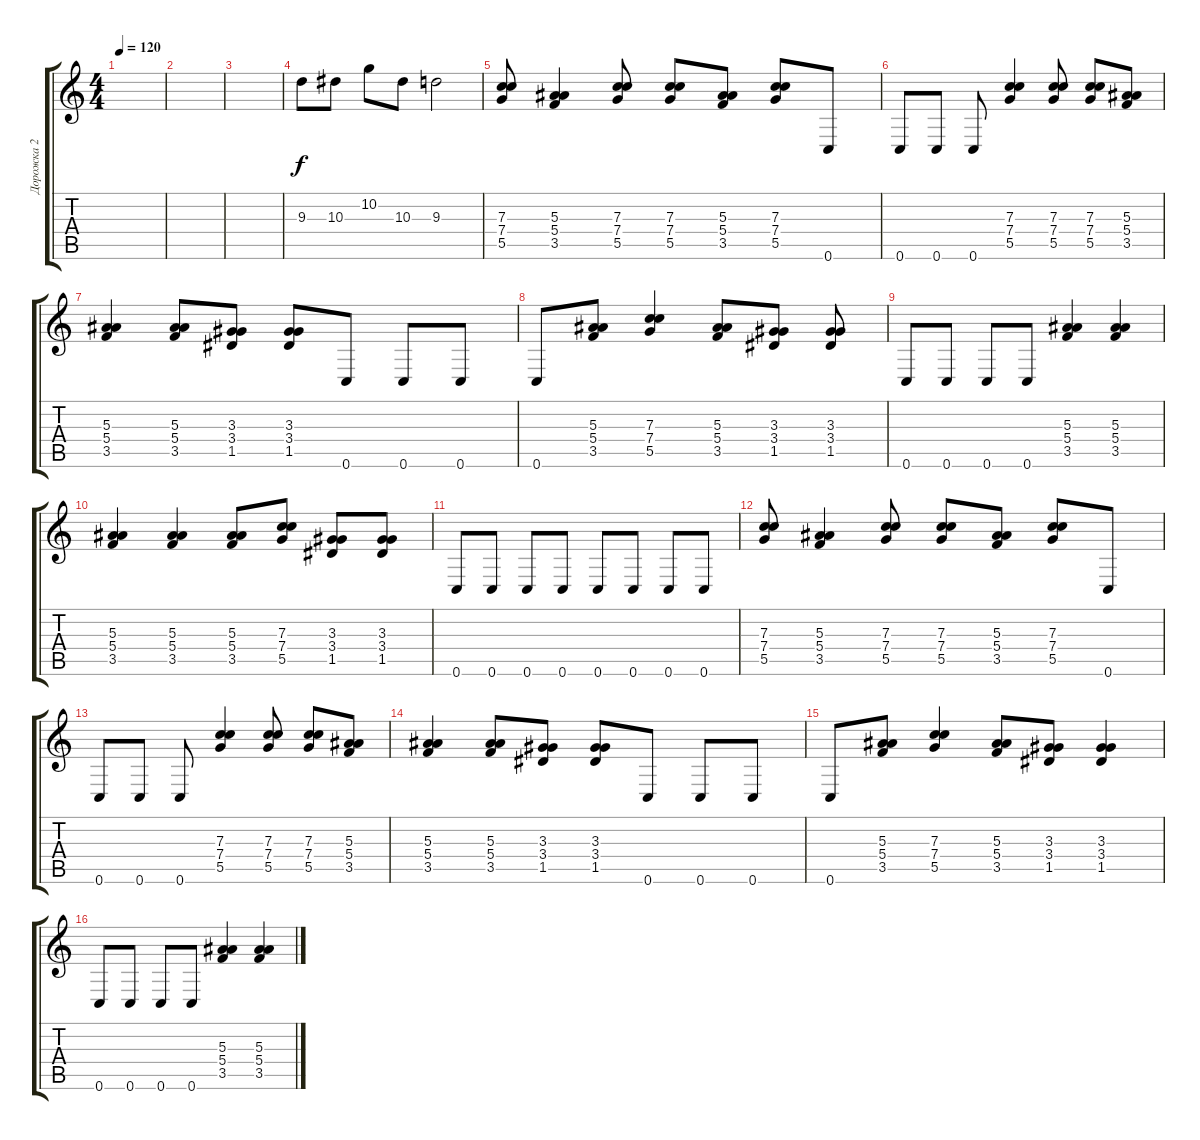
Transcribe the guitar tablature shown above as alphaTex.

\track ("Дорожка 2" "Дорожка 2") {instrument distortionguitar}
\staff {score tabs}
\tuning (D4 A3 F3 C3 G3 C2) {hide}
\ts (4 4)
\tempo 120
\clef g2
\ks c
|
|
|
9.3.8 10.3.8 10.2.8 10.3.8 9.3.2 |
(7.3 7.4 5.5).8 (5.3 5.4 3.5).4 (7.3 7.4 5.5).8 (7.3 7.4 5.5).8 (5.3 5.4 3.5).8 (7.3 7.4 5.5).8 0.6.8 |
0.6.8 0.6.8 0.6.8 (7.3 7.4 5.5).4 (7.3 7.4 5.5).8 (7.3 7.4 5.5).8 (5.3 5.4 3.5).8 |
(5.3 5.4 3.5).4 (5.3 5.4 3.5).8 (3.3 3.4 1.5).8 (3.3 3.4 1.5).8 0.6.8 0.6.8 0.6.8 |
0.6.8 (5.3 5.4 3.5).8 (7.3 7.4 5.5).4 (5.3 5.4 3.5).8 (3.3 3.4 1.5).8 (3.3 3.4 1.5).8 |
0.6.8 0.6.8 0.6.8 0.6.8 (5.3 5.4 3.5).4 (5.3 5.4 3.5).4 |
(5.3 5.4 3.5).4 (5.3 5.4 3.5).4 (5.3 5.4 3.5).8 (7.3 7.4 5.5).8 (3.3 3.4 1.5).8 (3.3 3.4 1.5).8 |
0.6.8 0.6.8 0.6.8 0.6.8 0.6.8 0.6.8 0.6.8 0.6.8 |
(7.3 7.4 5.5).8 (5.3 5.4 3.5).4 (7.3 7.4 5.5).8 (7.3 7.4 5.5).8 (5.3 5.4 3.5).8 (7.3 7.4 5.5).8 0.6.8 |
0.6.8 0.6.8 0.6.8 (7.3 7.4 5.5).4 (7.3 7.4 5.5).8 (7.3 7.4 5.5).8 (5.3 5.4 3.5).8 |
(5.3 5.4 3.5).4 (5.3 5.4 3.5).8 (3.3 3.4 1.5).8 (3.3 3.4 1.5).8 0.6.8 0.6.8 0.6.8 |
0.6.8 (5.3 5.4 3.5).8 (7.3 7.4 5.5).4 (5.3 5.4 3.5).8 (3.3 3.4 1.5).8 (3.3 3.4 1.5).4 |
0.6.8 0.6.8 0.6.8 0.6.8 (5.3 5.4 3.5).4 (5.3 5.4 3.5).4
